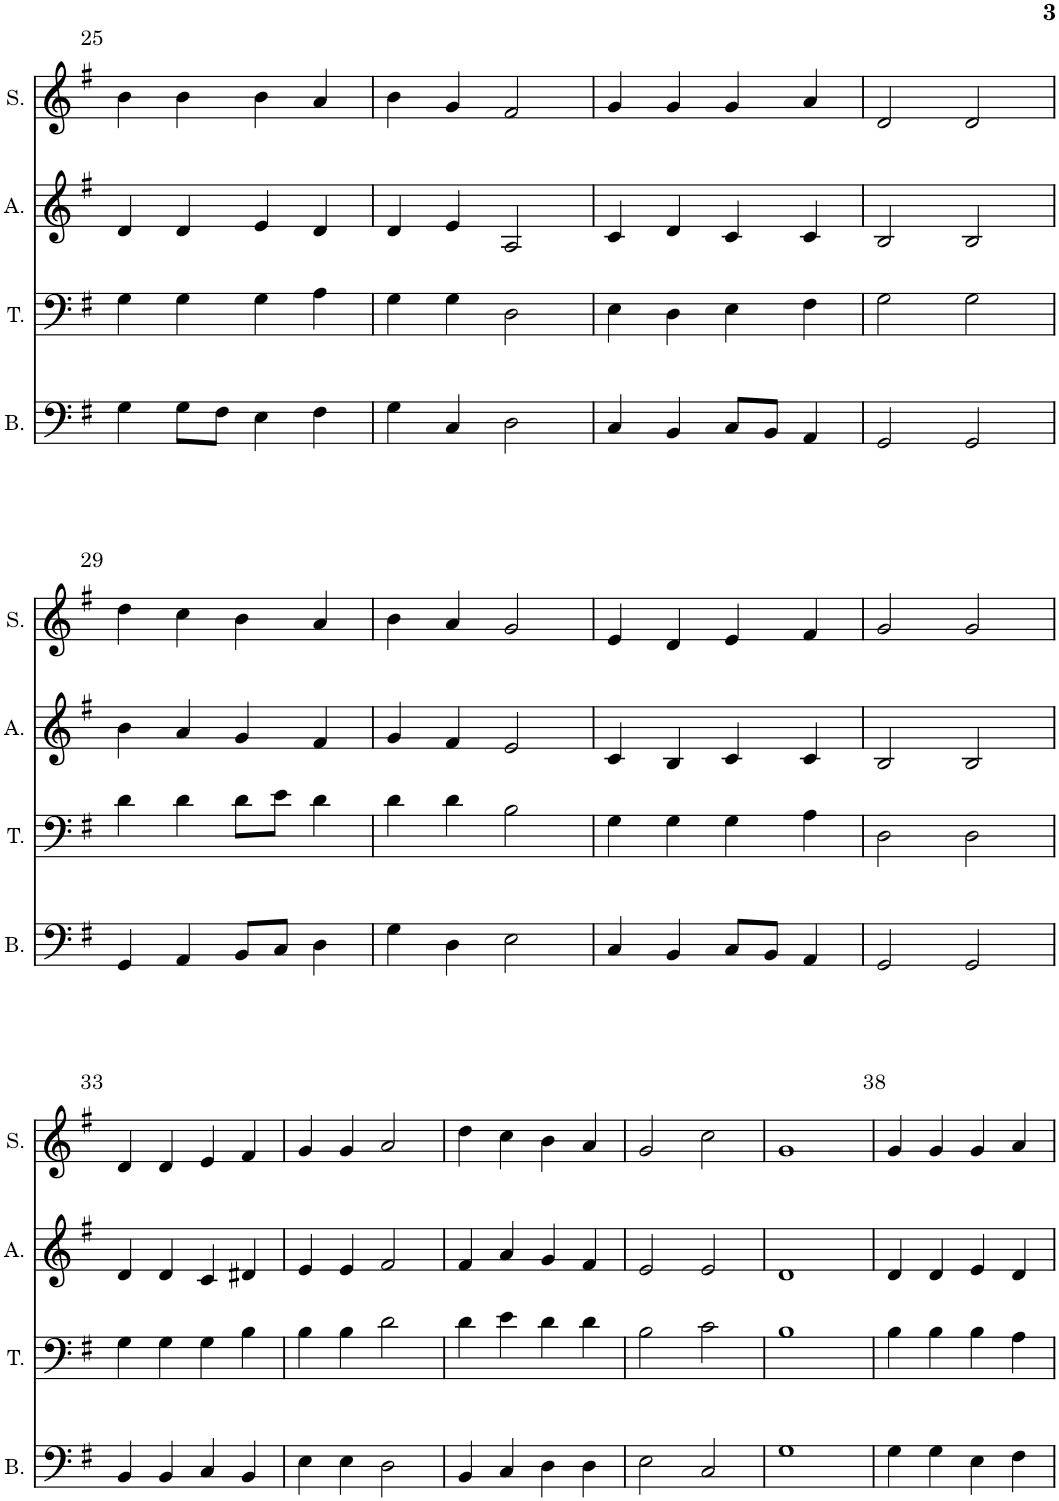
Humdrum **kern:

**kern	**kern	**kern	**kern
*part4	*part3	*part2	*part1
*staff4	*staff3	*staff2	*staff1
*I"Bass	*I"Tenor	*I"Alto	*I"Soprano
*I'B.	*I'T.	*I'A.	*I'S.
!!LO:PB:g=z
*clefF4	*clefF4	*clefG2	*clefG2
*k[f#]	*k[f#]	*k[f#]	*k[f#]
*M2/2	*M2/2	*M2/2	*M2/2
*met(c|)	*met(c|)	*met(c|)	*met(c|)
!!LO:REH:place=s1:a:cj:enc=none:t=25
=25	=25	=25	=25
4G\	4G\	4d/	4b\
8G\L	4G\	4d/	4b\
8F#\J	.	.	.
4E\	4G\	4e/	4b\
4F#\	4A\	4d/	4a/
=26	=26	=26	=26
4G\	4G\	4d/	4b\
4C/	4G\	4e/	4g/
2D\	2D\	2A/	2f#/
=27	=27	=27	=27
4C/	4E\	4c/	4g/
4BB/	4D\	4d/	4g/
8C/L	4E\	4c/	4g/
8BB/J	.	.	.
4AA/	4F#\	4c/	4a/
=28	=28	=28	=28
2GG/	2G\	2B/	2d/
2GG/	2G\	2B/	2d/
!!LO:LB:g=z
!!LO:REH:place=s1:a:cj:enc=none:t=29
=29	=29	=29	=29
4GG/	4d\	4b\	4dd\
4AA/	4d\	4a/	4cc\
8BB/L	8d\L	4g/	4b\
8C/J	8e\J	.	.
4D\	4d\	4f#/	4a/
=30	=30	=30	=30
4G\	4d\	4g/	4b\
4D\	4d\	4f#/	4a/
2E\	2B\	2e/	2g/
=31	=31	=31	=31
4C/	4G\	4c/	4e/
4BB/	4G\	4B/	4d/
8C/L	4G\	4c/	4e/
8BB/J	.	.	.
4AA/	4A\	4c/	4f#/
=32	=32	=32	=32
2GG/	2D\	2B/	2g/
2GG/	2D\	2B/	2g/
!!LO:LB:g=z
!!LO:REH:place=s1:a:cj:enc=none:t=33
=33	=33	=33	=33
4BB/	4G\	4d/	4d/
4BB/	4G\	4d/	4d/
4C/	4G\	4c/	4e/
4BB/	4B\	4d#X/	4f#/
=34	=34	=34	=34
4E\	4B\	4e/	4g/
4E\	4B\	4e/	4g/
2D\	2d\	2f#/	2a/
=35	=35	=35	=35
4BB/	4d\	4f#/	4dd\
4C/	4e\	4a/	4cc\
4D\	4d\	4g/	4b\
4D\	4d\	4f#/	4a/
=36	=36	=36	=36
2E\	2B\	2e/	2g/
2C/	2c\	2e/	2cc\
=37	=37	=37	=37
1G	1B	1d	1g
!!LO:REH:place=s1:a:cj:enc=none:t=38
=38	=38	=38	=38
4G\	4B\	4d/	4g/
4G\	4B\	4d/	4g/
4E\	4B\	4e/	4g/
4F#\	4A\	4d/	4a/
=	=	=	=
*-	*-	*-	*-
